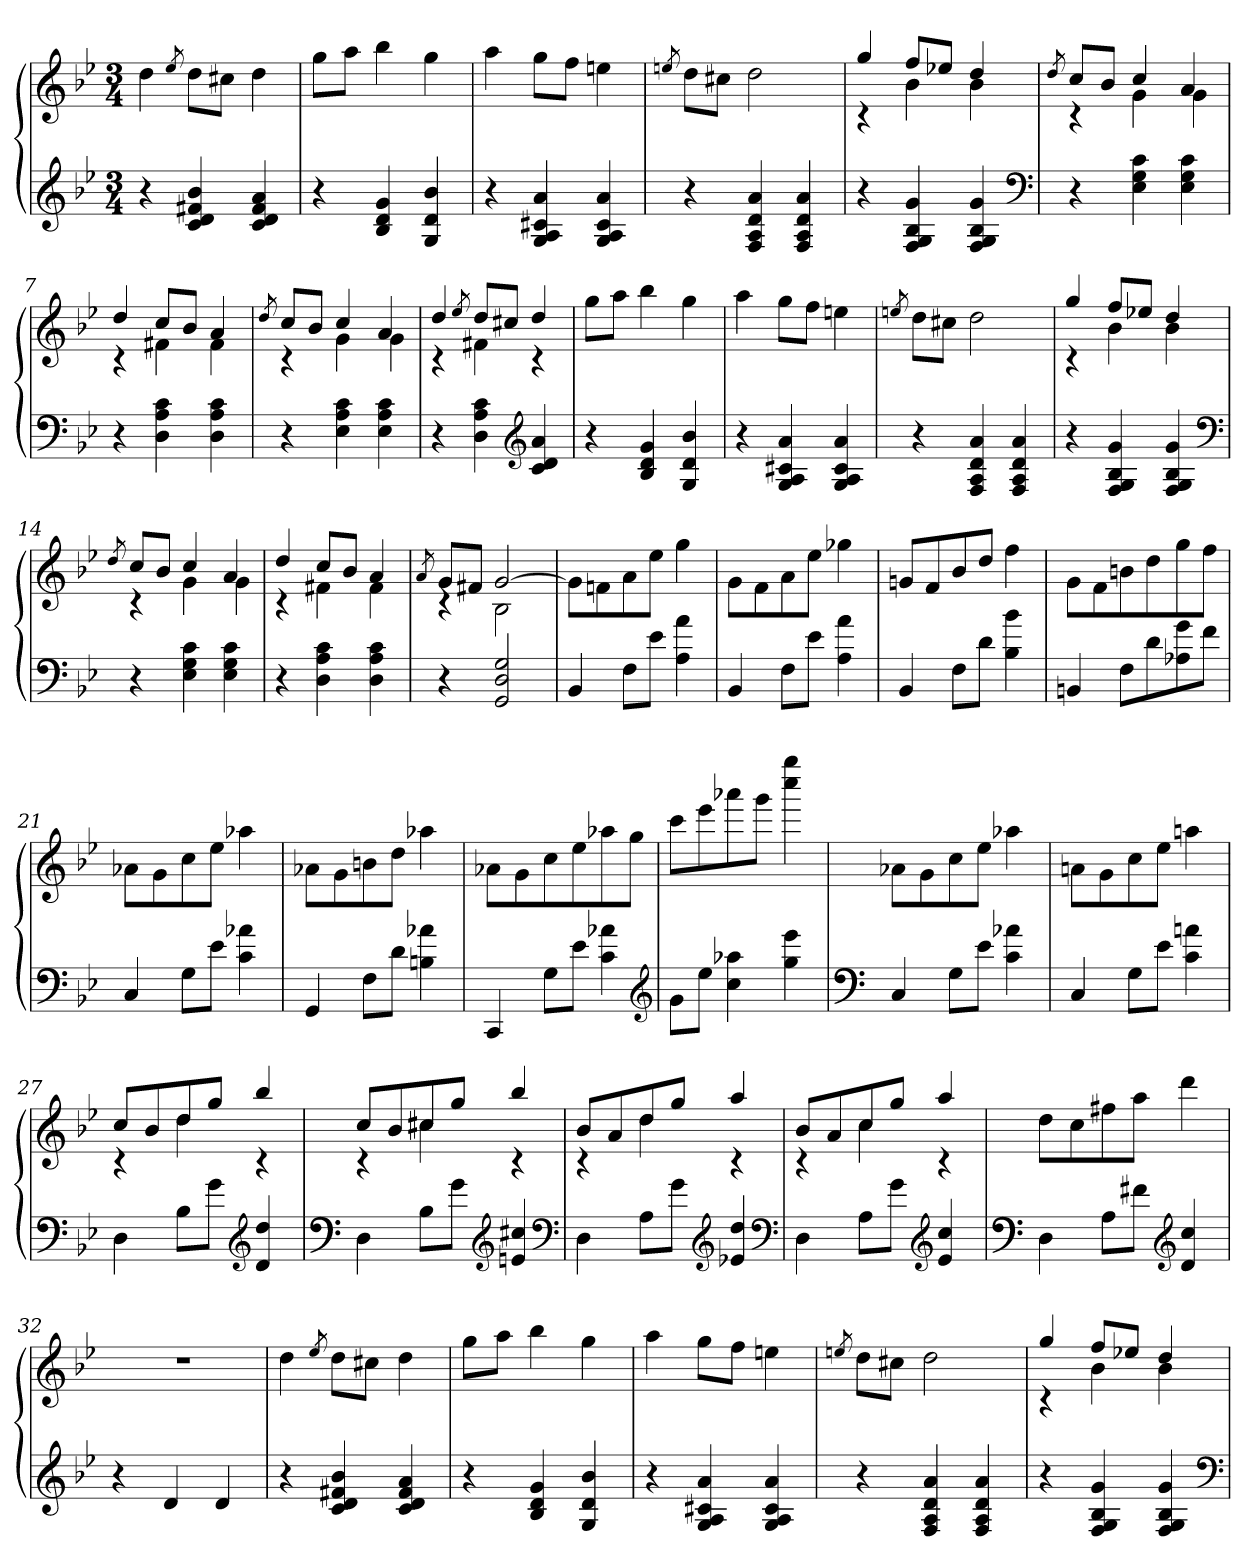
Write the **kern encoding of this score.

**kern	**kern
*part1	*part1
*staff2	*staff1
*clefG2	*clefG2
*k[b-e-]	*k[b-e-]
*g:	*g:
*M3/4	*M3/4
=1	=1
4r	4dd
.	8qee-/
4c 4d 4f#X 4b-	8ddL
.	8cc#XJ
4c 4d 4f# 4a	4dd
=2	=2
4r	8ggL
.	8aaJ
4B- 4d 4g	4bb-
4G 4d 4b-	4gg
=3	=3
4r	4aa
4G 4A 4c#X 4a	8ggL
.	8ffJ
4G 4A 4c# 4a	4een
=4	=4
.	8qeen/
4r	8ddL
.	8cc#XJ
4F 4A 4d 4a	2dd
4F 4A 4d 4a	.
=5	=5
*	*^
4r	4gg	4rc
4F 4G 4B- 4g	8ffL	4b-
.	8ee-XJ	.
4F 4G 4B- 4g	4dd	4b-
*clefF4	*	*
=6	=6	=6
.	8qdd/	.
4r	8ccL	4rc
.	8b-J	.
4E- 4G 4c	4cc	4g
4E- 4G 4c	4a	4g
=7	=7	=7
4r	4dd	4rc
4D 4A 4c	8ccL	4f#X
.	8b-J	.
4D 4A 4c	4a	4f#
=8	=8	=8
.	8qdd/	.
4r	8ccL	4rc
.	8b-J	.
4E- 4A 4c	4cc	4g
4E- 4A 4c	4a	4g
=9	=9	=9
4r	4dd	4rc
.	8qee-/	.
4D 4A 4c	8ddL	4f#X
.	8cc#XJ	.
*clefG2	*	*
4c 4d 4a	4dd	4rc
*	*v	*v
=10	=10
4r	8ggL
.	8aaJ
4B- 4d 4g	4bb-
4G 4d 4b-	4gg
=11	=11
4r	4aa
4G 4A 4c#X 4a	8ggL
.	8ffJ
4G 4A 4c# 4a	4een
=12	=12
.	8qeen/
4r	8ddL
.	8cc#XJ
4F 4A 4d 4a	2dd
4F 4A 4d 4a	.
=13	=13
*	*^
4r	4gg	4rc
4F 4G 4B- 4g	8ffL	4b-
.	8ee-XJ	.
4F 4G 4B- 4g	4dd	4b-
*clefF4	*	*
=14	=14	=14
.	8qdd/	.
4r	8ccL	4rc
.	8b-J	.
4E- 4G 4c	4cc	4g
4E- 4G 4c	4a	4g
=15	=15	=15
4r	4dd	4rc
4D 4A 4c	8ccL	4f#X
.	8b-J	.
4D 4A 4c	4a	4f#
=16	=16	=16
.	8qa/	.
4r	8gL	4rc
.	8f#XJ	.
2GG 2D 2G	[2g	2B-
*	*v	*v
=17	=17
4BB-	8gL]
.	8fn
8FL	8a
8e-J	8ee-J
4A 4a	4gg
=18	=18
4BB-	8gL
.	8f
8FL	8a
8e-J	8ee-J
4A 4a	4gg-X
=19	=19
4BB-	8gnL
.	8f
8FL	8b-
8dJ	8ddJ
4B- 4b-	4ff
=20	=20
4BBn	8gL
.	8f
8FL	8bn
8d	8dd
8A-X 8g	8gg
8fJ	8ffJ
=21	=21
4C	8a-XL
.	8g
8GL	8cc
8e-J	8ee-J
4c 4a-X	4aa-X
=22	=22
4GG	8a-XL
.	8g
8FL	8bn
8dJ	8ddJ
4Bn 4a-X	4aa-X
=23	=23
4CC	8a-XL
.	8g
8GL	8cc
8e-J	8ee-
4c 4a-X	8aa-X
.	8ggJ
*clefG2	*
=24	=24
8gL	8cccL
8ee-J	8eee-
4cc 4aa-X	8aaa-X
.	8gggJ
4gg 4eee-	4cccc 4gggg
=25	=25
*clefF4	*
4C	8a-XL
.	8g
8GL	8cc
8e-J	8ee-J
4c 4a-X	4aa-X
=26	=26
4C	8anL
.	8g
8GL	8cc
8e-J	8ee-J
4c 4an	4aan
=27	=27
*	*^
4D	8ccL	4rc
.	8b-	.
8B-L	8dd	4dd
8gJ	8ggJ	.
*clefG2	*	*
4d 4dd	4bb-	4rc
=28	=28	=28
*clefF4	*	*
4D	8ccL	4rc
.	8b-	.
8B-L	8cc#X	4cc#X
8gJ	8ggJ	.
*clefG2	*	*
4en 4cc#X	4bb-	4rc
*clefF4	*	*
=29	=29	=29
4D	8b-L	4rc
.	8a	.
8AL	8dd	4dd
8gJ	8ggJ	.
*clefG2	*	*
4e-X 4dd	4aa	4rc
*clefF4	*	*
=30	=30	=30
4D	8b-L	4rc
.	8a	.
8AL	8cc	4cc
8gJ	8ggJ	.
*clefG2	*	*
4e- 4cc	4aa	4rc
*	*v	*v
=31	=31
*clefF4	*
4D	8ddL
.	8cc
8AL	8ff#X
8f#XJ	8aaJ
*clefG2	*
4d 4cc	4ddd
=32	=32
4r	2.r
4d	.
4d	.
=33	=33
4r	4dd
.	8qee-/
4c 4d 4f#X 4b-	8ddL
.	8cc#XJ
4c 4d 4f# 4a	4dd
=34	=34
4r	8ggL
.	8aaJ
4B- 4d 4g	4bb-
4G 4d 4b-	4gg
=35	=35
4r	4aa
4G 4A 4c#X 4a	8ggL
.	8ffJ
4G 4A 4c# 4a	4een
=36	=36
.	8qeen/
4r	8ddL
.	8cc#XJ
4F 4A 4d 4a	2dd
4F 4A 4d 4a	.
=37	=37
*	*^
4r	4gg	4rc
4F 4G 4B- 4g	8ffL	4b-
.	8ee-XJ	.
4F 4G 4B- 4g	4dd	4b-
*	*v	*v
*clefF4	*
=	=
*-	*-
